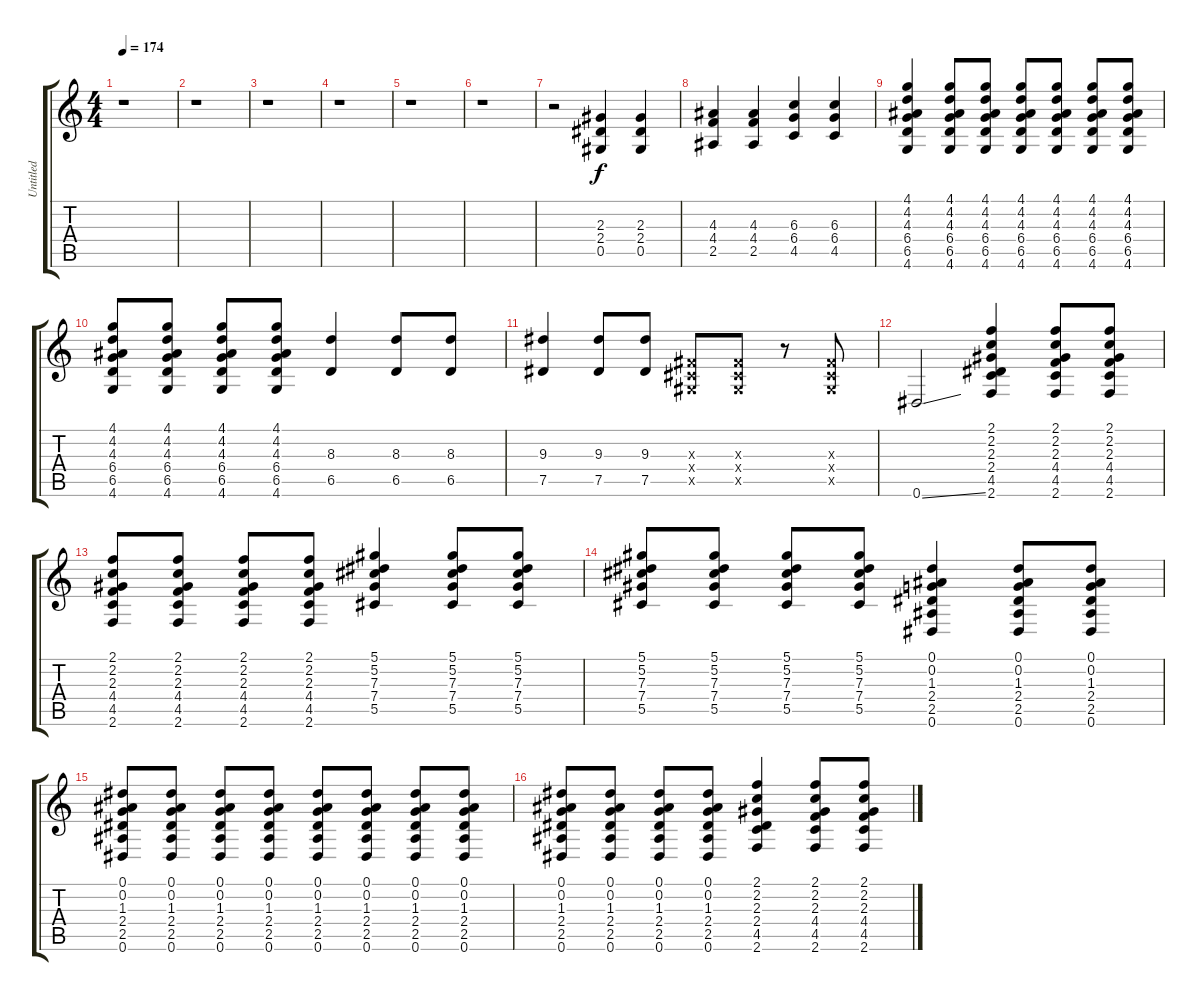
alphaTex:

\track ("Untitled" "Untitled") {instrument overdrivenguitar}
\staff {score tabs}
\tuning (Eb4 Bb3 Gb3 Db3 Ab2 Eb2) {hide}
\ts (4 4)
\tempo 174
\clef g2
\ks c
r.1{dy f} |
r.1 |
r.1 |
r.1 |
r.1 |
r.1 |
r.2 (2.3 2.4 0.5).4 (2.3 2.4 0.5).4 |
(4.3 4.4 2.5).4 (4.3 4.4 2.5).4 (6.3 6.4 4.5).4 (6.3 6.4 4.5).4 |
(4.1 4.2 4.3 6.4 6.5 4.6).4 (4.1 4.2 4.3 6.4 6.5 4.6).8 (4.1 4.2 4.3 6.4 6.5 4.6).8 (4.1 4.2 4.3 6.4 6.5 4.6).8 (4.1 4.2 4.3 6.4 6.5 4.6).8 (4.1 4.2 4.3 6.4 6.5 4.6).8 (4.1 4.2 4.3 6.4 6.5 4.6).8 |
(4.1 4.2 4.3 6.4 6.5 4.6).8 (4.1 4.2 4.3 6.4 6.5 4.6).8 (4.1 4.2 4.3 6.4 6.5 4.6).8 (4.1 4.2 4.3 6.4 6.5 4.6).8 (8.3 6.5).4 (8.3 6.5).8 (8.3 6.5).8 |
(9.3 7.5).4 (9.3 7.5).8 (9.3 7.5).8 (0.3{x} 0.4{x} 0.5{x}).8 (0.3{x} 0.4{x} 0.5{x}).8 r.8 (0.3{x} 0.4{x} 0.5{x}).8 |
0.6{ss}.2 (2.1 2.2 2.3 2.4 4.5 2.6).4 (2.1 2.2 2.3 4.4 4.5 2.6).8 (2.1 2.2 2.3 4.4 4.5 2.6).8 |
(2.1 2.2 2.3 4.4 4.5 2.6).8 (2.1 2.2 2.3 4.4 4.5 2.6).8 (2.1 2.2 2.3 4.4 4.5 2.6).8 (2.1 2.2 2.3 4.4 4.5 2.6).8 (5.1 5.2 7.3 7.4 5.5).4 (5.1 5.2 7.3 7.4 5.5).8 (5.1 5.2 7.3 7.4 5.5).8 |
(5.1 5.2 7.3 7.4 5.5).8 (5.1 5.2 7.3 7.4 5.5).8 (5.1 5.2 7.3 7.4 5.5).8 (5.1 5.2 7.3 7.4 5.5).8 (0.1 0.2 1.3 2.4 2.5 0.6).4 (0.1 0.2 1.3 2.4 2.5 0.6).8 (0.1 0.2 1.3 2.4 2.5 0.6).8 |
(0.1 0.2 1.3 2.4 2.5 0.6).8 (0.1 0.2 1.3 2.4 2.5 0.6).8 (0.1 0.2 1.3 2.4 2.5 0.6).8 (0.1 0.2 1.3 2.4 2.5 0.6).8 (0.1 0.2 1.3 2.4 2.5 0.6).8 (0.1 0.2 1.3 2.4 2.5 0.6).8 (0.1 0.2 1.3 2.4 2.5 0.6).8 (0.1 0.2 1.3 2.4 2.5 0.6).8 |
(0.1 0.2 1.3 2.4 2.5 0.6).8 (0.1 0.2 1.3 2.4 2.5 0.6).8 (0.1 0.2 1.3 2.4 2.5 0.6).8 (0.1 0.2 1.3 2.4 2.5 0.6).8 (2.1 2.2 2.3 2.4 4.5 2.6).4 (2.1 2.2 2.3 4.4 4.5 2.6).8 (2.1 2.2 2.3 4.4 4.5 2.6).8
